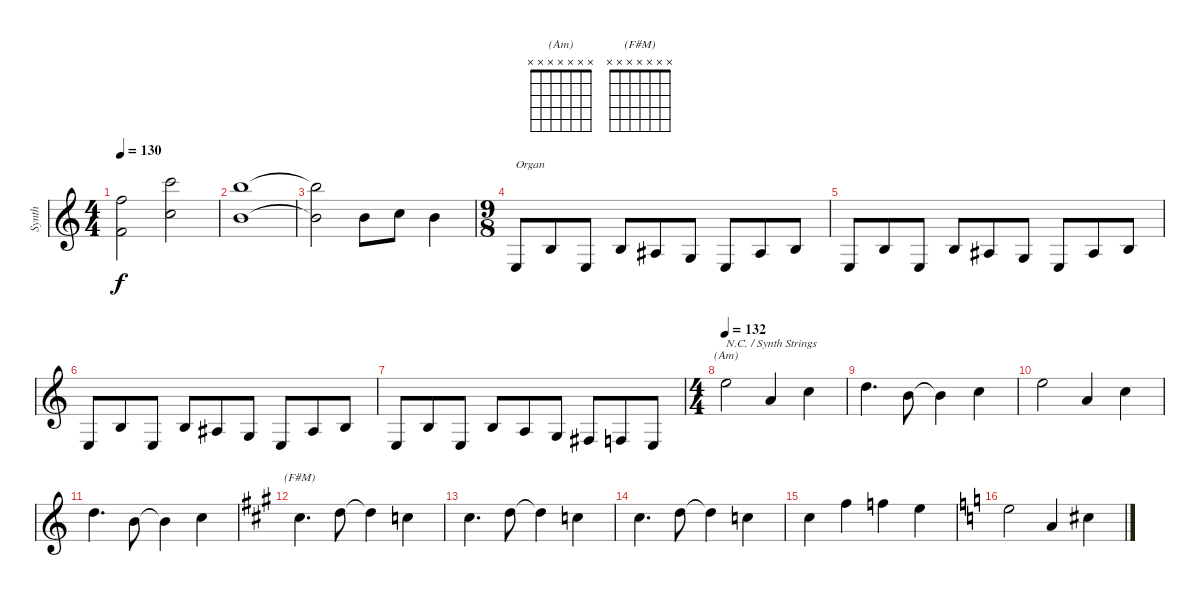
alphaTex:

\track ("Synth" "Synth") {instrument pad4choir}
\staff {score}
\tuning (E5 B4 G4 D4 A3 E3 B2) {hide}
\chord ("(Am)" x x x x x x x)
\chord ("(F#M)" x x x x x x x)
\ts (4 4)
\tempo 130
\clef g2
\ks c
(1.1 3.4).2{dy f} (8.1 1.2).2 |
(7.1 0.2).1 |
(7.1{t} 0.2{t}).2 0.2.8 1.2.8 0.2.4 |
\ts (9 8)
0.6.8{txt "Organ" instrument drawbarorgan} 2.5.8 0.6.8 2.5.8 1.5.8 3.6.8 0.6.8 1.5.8 2.5.8 |
0.6.8 2.5.8 0.6.8 2.5.8 1.5.8 3.6.8 0.6.8 1.5.8 2.5.8 |
0.6.8 2.5.8 0.6.8 2.5.8 1.5.8 3.6.8 0.6.8 1.5.8 2.5.8 |
0.6.8 2.5.8 0.6.8 2.5.8 0.5.8 3.6.8 2.6.8 1.6.8 0.6.8 |
\ts (4 4)
\tempo 132
0.1.2{ch "(Am)" txt "N.C. / Synth Strings" instrument synthstrings1} 2.3.4 1.2.4 |
3.2.4{d} 0.2.8 0.2{t}.4 1.2.4 |
0.1.2 2.3.4 1.2.4 |
3.2.4{d} 0.2.8 0.2{t}.4 1.2.4 |
\ks a
2.2.4{d ch "(F#M)"} 3.2.8 3.2{t}.4 1.2.4 |
2.2.4{d} 3.2.8 3.2{t}.4 1.2.4 |
2.2.4{d} 3.2.8 3.2{t}.4 1.2.4 |
2.2.4 2.1.4 1.1.4 0.1.4 |
\ks c
0.1.2 2.3.4 2.2.4
